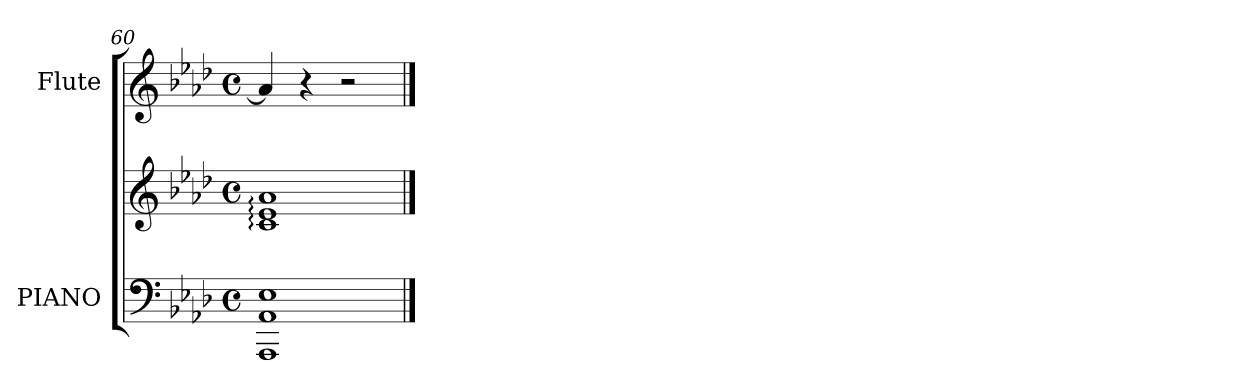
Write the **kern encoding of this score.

**kern	**kern	**kern
*part2	*part2	*part1
*staff3	*staff2	*staff1
*I"PIANO	*	*I"Flute
*I'Pno	*	*I'Fl.
*clefF4	*clefG2	*clefG2
*k[b-e-a-d-]	*k[b-e-a-d-]	*k[b-e-a-d-]
*M4/4	*M4/4	*M4/4
*met(c)	*met(c)	*met(c)
=60	=60	=60
1AAA- 1AA- 1E-	1c: 1e-: 1a-:	4a-/]
.	.	4r
.	.	2r
==	==	==
*-	*-	*-
